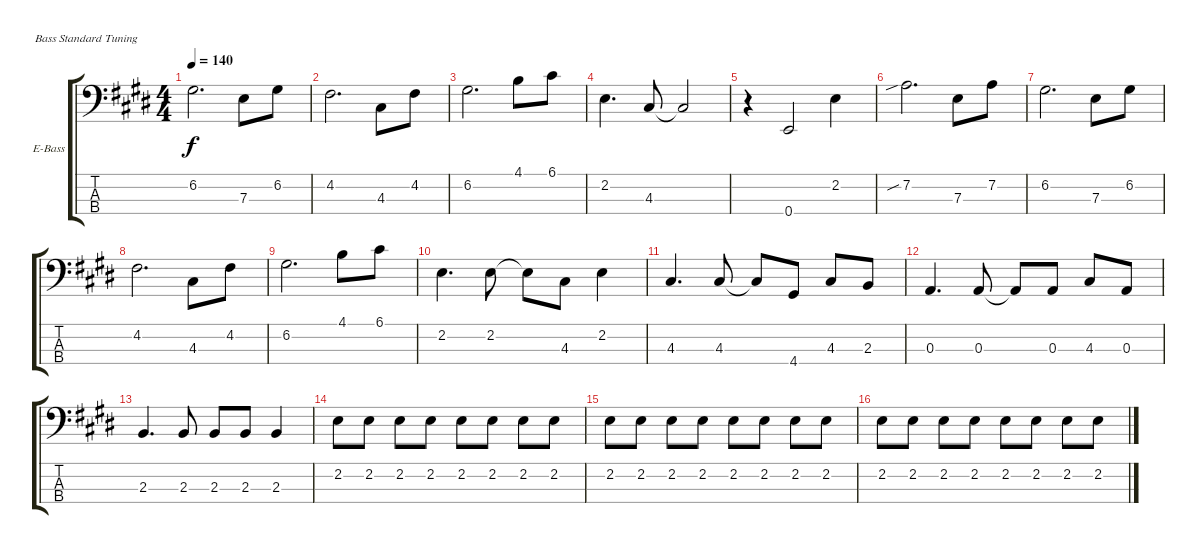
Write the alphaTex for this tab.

\bracketExtendMode groupsimilarinstruments
\firstSystemTrackNameOrientation horizontal
\otherSystemsTrackNameOrientation horizontal
\track ("Bass" "E-Bass") {instrument electricbassfinger}
\staff {score tabs}
\tuning (G2 D2 A1 E1)
\ts (4 4)
\tempo 140
\clef f4
\ks e
6.2.2{d dy f} 7.3.8 6.2.8 |
4.2.2{d} 4.3.8 4.2.8 |
6.2.2{d} 4.1.8 6.1.8 |
2.2.4{d} 4.3.8 4.3{t}.2 |
r.4 0.4.2 2.2.4 |
7.2{sib}.2{d} 7.3.8 7.2.8 |
6.2.2{d} 7.3.8 6.2.8 |
4.2.2{d} 4.3.8 4.2.8 |
6.2.2{d} 4.1.8 6.1.8 |
2.2.4{d} 2.2.8 2.2{t}.8 4.3.8 2.2.4 |
4.3.4{d} 4.3.8 4.3{t}.8 4.4.8 4.3.8 2.3.8 |
0.3.4{d} 0.3.8 0.3{t}.8 0.3.8 4.3.8 0.3.8 |
2.3.4{d} 2.3.8 2.3.8 2.3.8 2.3.4 |
2.2.8 2.2.8 2.2.8 2.2.8 2.2.8 2.2.8 2.2.8 2.2.8 |
2.2.8 2.2.8 2.2.8 2.2.8 2.2.8 2.2.8 2.2.8 2.2.8 |
2.2.8 2.2.8 2.2.8 2.2.8 2.2.8 2.2.8 2.2.8 2.2.8
